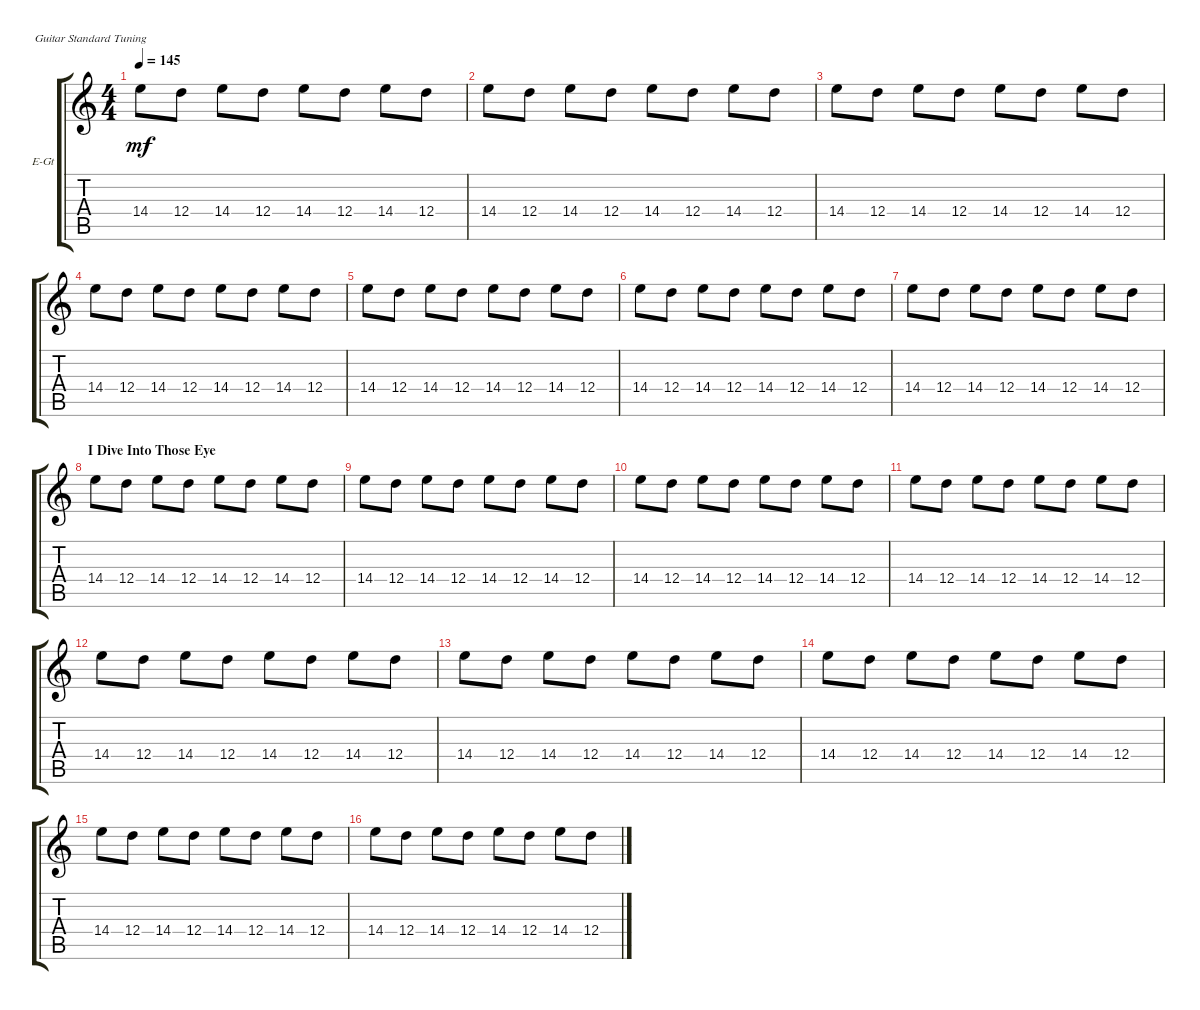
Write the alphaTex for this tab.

\defaultSystemsLayout 4
\bracketExtendMode groupsimilarinstruments
\firstSystemTrackNameOrientation horizontal
\otherSystemsTrackNameOrientation horizontal
\track ("Electric Guitar" "E-Gt") {instrument electricguitarclean}
\staff {score tabs}
\tuning (E4 B3 G3 D3 A2 E2)
\ts (4 4)
\tempo 145
\clef g2
\ks c
14.4.8{dy mf} 12.4.8 14.4.8 12.4.8 14.4.8 12.4.8 14.4.8 12.4.8 |
14.4.8 12.4.8 14.4.8 12.4.8 14.4.8 12.4.8 14.4.8 12.4.8 |
14.4.8 12.4.8 14.4.8 12.4.8 14.4.8 12.4.8 14.4.8 12.4.8 |
14.4.8 12.4.8 14.4.8 12.4.8 14.4.8 12.4.8 14.4.8 12.4.8 |
14.4.8 12.4.8 14.4.8 12.4.8 14.4.8 12.4.8 14.4.8 12.4.8 |
14.4.8 12.4.8 14.4.8 12.4.8 14.4.8 12.4.8 14.4.8 12.4.8 |
14.4.8 12.4.8 14.4.8 12.4.8 14.4.8 12.4.8 14.4.8 12.4.8 |
\section ("" "I Dive Into Those Eye")
14.4.8 12.4.8 14.4.8 12.4.8 14.4.8 12.4.8 14.4.8 12.4.8 |
14.4.8 12.4.8 14.4.8 12.4.8 14.4.8 12.4.8 14.4.8 12.4.8 |
14.4.8 12.4.8 14.4.8 12.4.8 14.4.8 12.4.8 14.4.8 12.4.8 |
14.4.8 12.4.8 14.4.8 12.4.8 14.4.8 12.4.8 14.4.8 12.4.8 |
14.4.8 12.4.8 14.4.8 12.4.8 14.4.8 12.4.8 14.4.8 12.4.8 |
14.4.8 12.4.8 14.4.8 12.4.8 14.4.8 12.4.8 14.4.8 12.4.8 |
14.4.8 12.4.8 14.4.8 12.4.8 14.4.8 12.4.8 14.4.8 12.4.8 |
14.4.8 12.4.8 14.4.8 12.4.8 14.4.8 12.4.8 14.4.8 12.4.8 |
14.4.8 12.4.8 14.4.8 12.4.8 14.4.8 12.4.8 14.4.8 12.4.8
